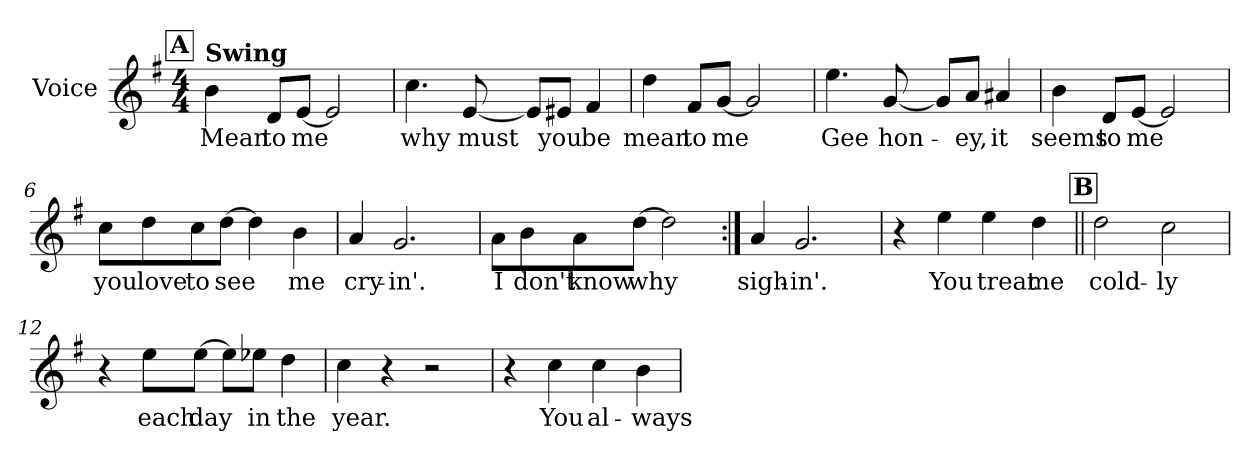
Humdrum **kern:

**kern	**text
*part1	*part1
*staff1	*staff1
*I"Voice	*
*I'Voice	*
!!LO:PB:g=z
*clefG2	*
*k[f#]	*
*G:	*
*M4/4	*
!!LO:REH:place=s1:B:color=#000000:enc=box:fs=19.9975:t=A
=1	=1
!LO:TX:a:B:t=Swing	!
!	!LO:LY:b:color=#000000
4bi\	Mean
!	!LO:LY:b:color=#000000
8di/L	to
!	!LO:LY:b:color=#000000
[<8ei/J	me
2ei/]	.
=2	=2
!	!LO:LY:b:color=#000000
4.cci\	why
!	!LO:LY:b:color=#000000
[<8ei/	must
8ei/L]	.
!	!LO:LY:b:color=#000000
8e#Xi/J	you
!	!LO:LY:b:color=#000000
4f#i/	be
=3	=3
!	!LO:LY:b:color=#000000
4ddi\	mean
!	!LO:LY:b:color=#000000
8f#i/L	to
!	!LO:LY:b:color=#000000
[<8gi/J	me
2gi/]	.
=4	=4
!	!LO:LY:b:color=#000000
4.eei\	Gee
!	!LO:LY:b:color=#000000
[<8gi/	hon-
8gi/L]	.
!	!LO:LY:b:color=#000000
8ai/J	-ey,
!	!LO:LY:b:color=#000000
4a#Xi/	it
=5	=5
!	!LO:LY:b:color=#000000
4bi\	seems
!	!LO:LY:b:color=#000000
8di/L	to
!	!LO:LY:b:color=#000000
[<8ei/J	me
2ei/]	.
!!LO:LB:g=z
=6	=6
!	!LO:LY:b:color=#000000
8cci\L	you
!	!LO:LY:b:color=#000000
8ddi\	love
!	!LO:LY:b:color=#000000
8cci\	to
!	!LO:LY:b:color=#000000
[>8ddi\J	see
4ddi\]	.
!	!LO:LY:b:color=#000000
4bi\	me
=7	=7
!	!LO:LY:b:color=#000000
4ai/	cry-
!	!LO:LY:b:color=#000000
2.gi/	-in'.
=8	=8
!	!LO:LY:b:color=#000000
8ai\L	I
!	!LO:LY:b:color=#000000
8bi\	don't
!	!LO:LY:b:color=#000000
8ai\	know
!	!LO:LY:b:color=#000000
[>8ddi\J	why
2ddi\]	.
=9:|!	=9:|!
!	!LO:LY:b:color=#000000
4ai/	sigh-
!	!LO:LY:b:color=#000000
2.gi/	-in'.
=10	=10
4r	.
!	!LO:LY:b:color=#000000
4eei\	You
!	!LO:LY:b:color=#000000
4eei\	treat
!	!LO:LY:b:color=#000000
4ddi\	me
!!LO:LB:g=z
!!LO:REH:place=s1:B:color=#000000:enc=box:fs=19.9975:t=B
=11||	=11||
!	!LO:LY:b:color=#000000
2ddi\	cold-
!	!LO:LY:b:color=#000000
2cci\	-ly
=12	=12
4r	.
!	!LO:LY:b:color=#000000
8eei\L	each
!	!LO:LY:b:color=#000000
[>8eei\J	day
8eei\L]	.
!	!LO:LY:b:color=#000000
8ee-Xi\J	in
!	!LO:LY:b:color=#000000
4ddi\	the
=13	=13
!	!LO:LY:b:color=#000000
4cci\	year.
4r	.
2r	.
=14	=14
4r	.
!	!LO:LY:b:color=#000000
4cci\	You
!	!LO:LY:b:color=#000000
4cci\	al-
!	!LO:LY:b:color=#000000
4bi\	-ways
=	=
*-	*-
